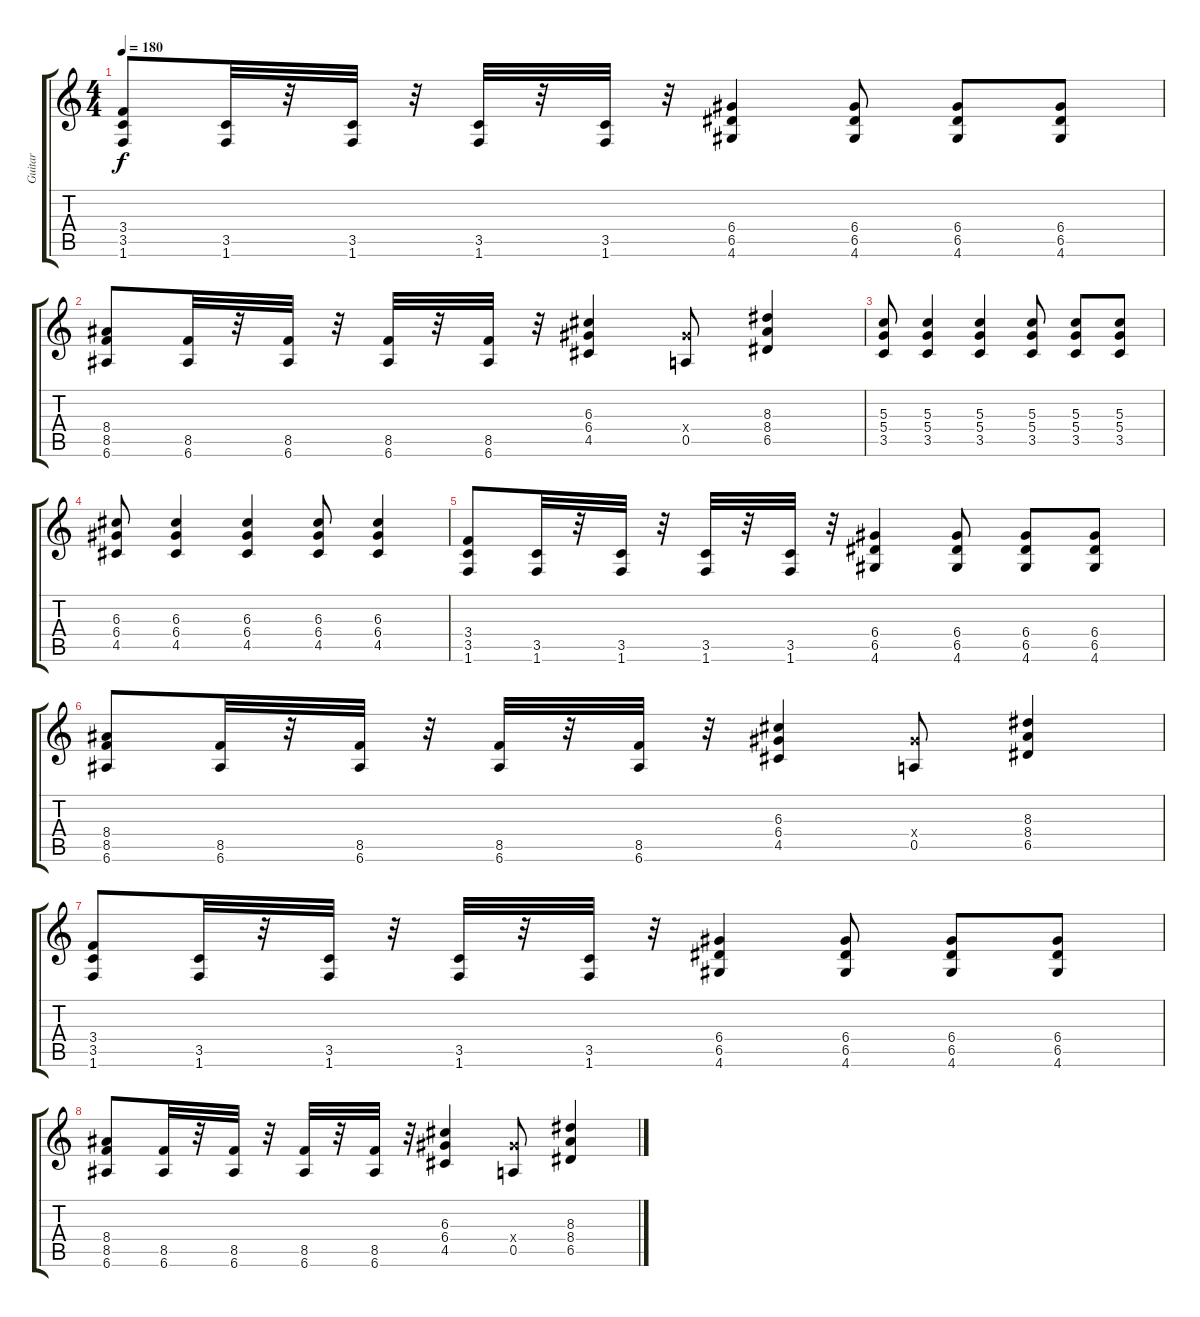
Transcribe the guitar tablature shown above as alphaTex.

\track ("Guitar " "Guitar ") {instrument distortionguitar}
\staff {score tabs}
\tuning (E4 B3 G3 D3 A2 E2) {hide}
\ts (4 4)
\tempo 180
\clef g2
\ks c
(3.4 3.5 1.6).8{dy f} (3.5 1.6).32 r.32 (3.5 1.6).32 r.32 (3.5 1.6).32 r.32 (3.5 1.6).32 r.32 (6.4 6.5 4.6).4 (6.4 6.5 4.6).8 (6.4 6.5 4.6).8 (6.4 6.5 4.6).8 |
(8.4 8.5 6.6).8 (8.5 6.6).32 r.32 (8.5 6.6).32 r.32 (8.5 6.6).32 r.32 (8.5 6.6).32 r.32 (6.3 6.4 4.5).4 (6.4{x} 0.5).8 (8.3 8.4 6.5).4 |
(5.3 5.4 3.5).8 (5.3 5.4 3.5).4 (5.3 5.4 3.5).4 (5.3 5.4 3.5).8 (5.3 5.4 3.5).8 (5.3 5.4 3.5).8 |
(6.3 6.4 4.5).8 (6.3 6.4 4.5).4 (6.3 6.4 4.5).4 (6.3 6.4 4.5).8 (6.3 6.4 4.5).4 |
(3.4 3.5 1.6).8 (3.5 1.6).32 r.32 (3.5 1.6).32 r.32 (3.5 1.6).32 r.32 (3.5 1.6).32 r.32 (6.4 6.5 4.6).4 (6.4 6.5 4.6).8 (6.4 6.5 4.6).8 (6.4 6.5 4.6).8 |
(8.4 8.5 6.6).8 (8.5 6.6).32 r.32 (8.5 6.6).32 r.32 (8.5 6.6).32 r.32 (8.5 6.6).32 r.32 (6.3 6.4 4.5).4 (6.4{x} 0.5).8 (8.3 8.4 6.5).4 |
(3.4 3.5 1.6).8 (3.5 1.6).32 r.32 (3.5 1.6).32 r.32 (3.5 1.6).32 r.32 (3.5 1.6).32 r.32 (6.4 6.5 4.6).4 (6.4 6.5 4.6).8 (6.4 6.5 4.6).8 (6.4 6.5 4.6).8 |
(8.4 8.5 6.6).8 (8.5 6.6).32 r.32 (8.5 6.6).32 r.32 (8.5 6.6).32 r.32 (8.5 6.6).32 r.32 (6.3 6.4 4.5).4 (6.4{x} 0.5).8 (8.3 8.4 6.5).4
